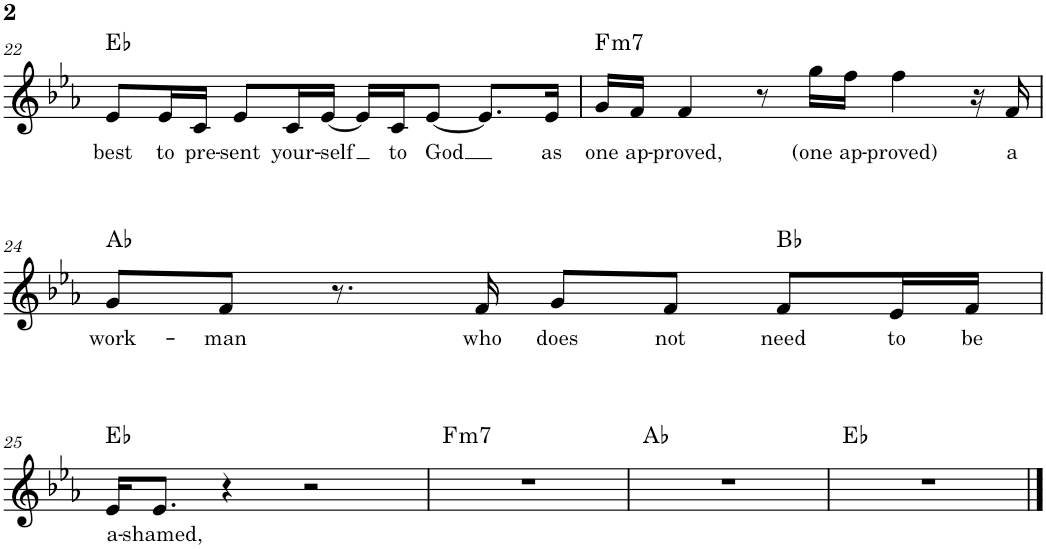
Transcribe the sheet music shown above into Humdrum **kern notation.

**kern	**text	**harte
*part1	*part1	*part1
*staff1	*staff1	*
*I"Piano	*	*
*I'Pno.	*	*
!!LO:PB:g=z
*clefG2	*	*
*k[b-e-a-]	*	*
*M4/4	*	*
=22	=22	=22
!	!LO:LY:b	!
8e-/L	best	Eb:maj
!	!LO:LY:b	!
16e-/L	to	.
!	!LO:LY:b	!
16c/JJ	pre-	.
!	!LO:LY:b	!
8e-/L	-sent	.
!	!LO:LY:b	!
16c/L	your-	.
!	!LO:LY:b	!
[16e-/JJ	-self	.
16e-/LL]	.	.
!	!LO:LY:b	!
16c/J	to	.
!	!LO:LY:b	!
[8e-/J	God	.
8.e-/L]	.	.
!	!LO:LY:b	!
16e-/Jk	as	.
=23	=23	=23
!	!LO:LY:b	!LO:H:kt=m7
16g/LL	one	F:min7
!	!LO:LY:b	!
16f/JJ	ap-	.
!	!LO:LY:b	!
4f/	-proved,	.
8r	.	.
!	!LO:LY:b	!
16gg\LL	(one	.
!	!LO:LY:b	!
16ff\JJ	ap-	.
!	!LO:LY:b	!
4ff\	-proved)	.
16r	.	.
!	!LO:LY:b	!
16f/	a	.
!!LO:LB:g=z
=24	=24	=24
!	!LO:LY:b	!
8g/L	work-	Ab:maj
!	!LO:LY:b	!
8f/J	-man	.
8.r	.	.
!	!LO:LY:b	!
16f/	who	.
!	!LO:LY:b	!
8g/L	does	.
!	!LO:LY:b	!
8f/J	not	.
!	!LO:LY:b	!
8f/L	need	Bb:maj
!	!LO:LY:b	!
16e-/L	to	.
!	!LO:LY:b	!
16f/JJ	be	.
!!LO:LB:g=z
=25	=25	=25
!	!LO:LY:b	!
16e-/KL	a-	Eb:maj
!	!LO:LY:b	!
8.e-/J	-shamed,	.
4r	.	.
2r	.	.
=26	=26	=26
!	!	!LO:H:kt=m7
1r	.	F:min7
=27	=27	=27
1r	.	Ab:maj
=28	=28	=28
1r	.	Eb:maj
==	==	==
*-	*-	*-
